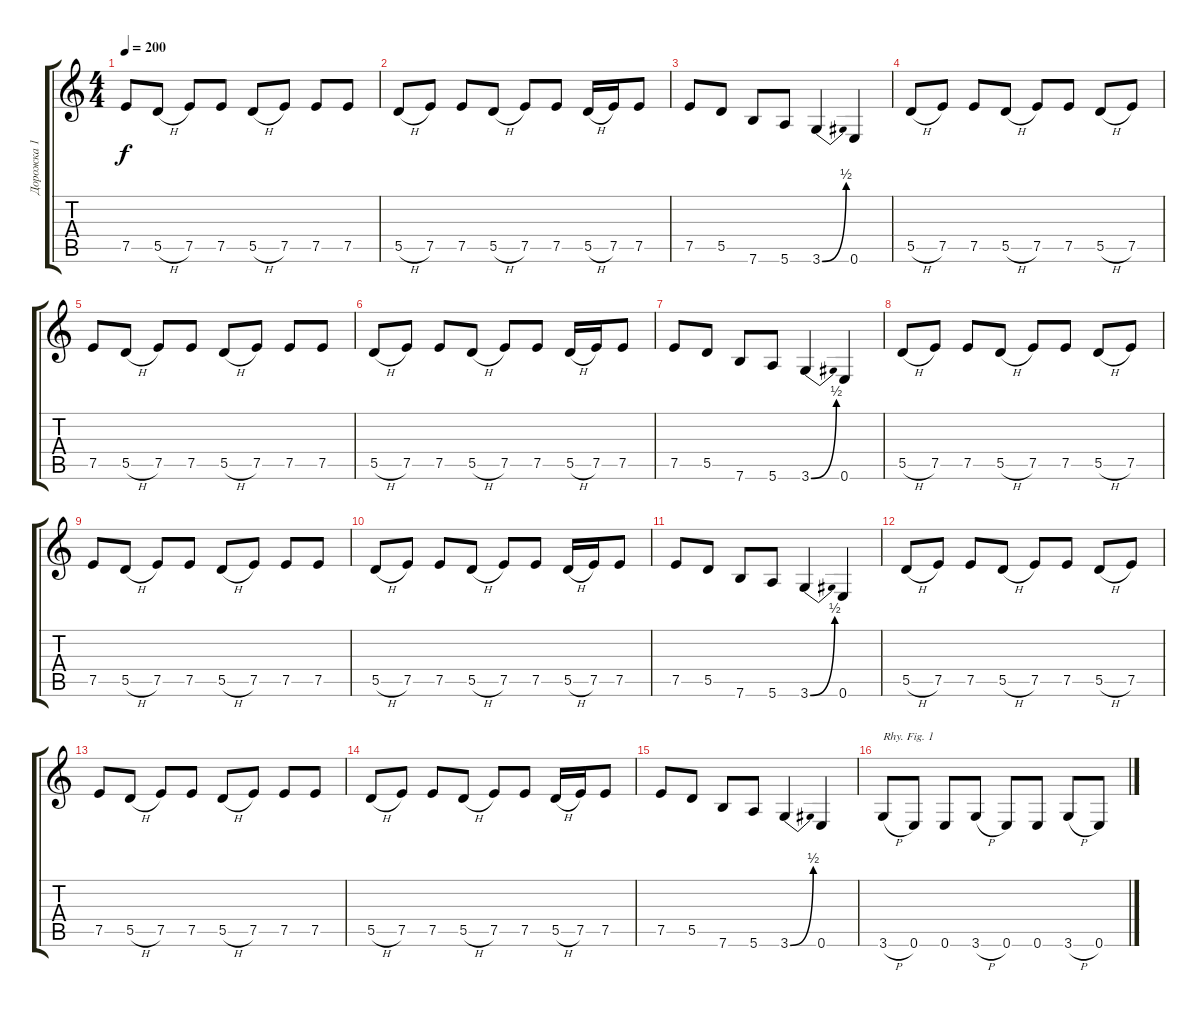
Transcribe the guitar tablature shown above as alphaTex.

\track ("Дорожка 1" "Дорожка 1") {instrument distortionguitar}
\staff {score tabs}
\tuning (E4 B3 G3 D3 A2 E2) {hide}
\ts (4 4)
\tempo 200
\clef g2
\ks c
7.5.8{dy f} 5.5{h}.8 7.5.8 7.5.8 5.5{h}.8 7.5.8 7.5.8 7.5.8 |
5.5{h}.8 7.5.8 7.5.8 5.5{h}.8 7.5.8 7.5.8 5.5{h}.16 7.5.16 7.5.8 |
7.5.8 5.5.8 7.6.8 5.6.8 3.6{be (bend 0 0 60 2)}.4 0.6.4 |
5.5{h}.8 7.5.8 7.5.8 5.5{h}.8 7.5.8 7.5.8 5.5{h}.8 7.5.8 |
7.5.8 5.5{h}.8 7.5.8 7.5.8 5.5{h}.8 7.5.8 7.5.8 7.5.8 |
5.5{h}.8 7.5.8 7.5.8 5.5{h}.8 7.5.8 7.5.8 5.5{h}.16 7.5.16 7.5.8 |
7.5.8 5.5.8 7.6.8 5.6.8 3.6{be (bend 0 0 60 2)}.4 0.6.4 |
5.5{h}.8 7.5.8 7.5.8 5.5{h}.8 7.5.8 7.5.8 5.5{h}.8 7.5.8 |
7.5.8 5.5{h}.8 7.5.8 7.5.8 5.5{h}.8 7.5.8 7.5.8 7.5.8 |
5.5{h}.8 7.5.8 7.5.8 5.5{h}.8 7.5.8 7.5.8 5.5{h}.16 7.5.16 7.5.8 |
7.5.8 5.5.8 7.6.8 5.6.8 3.6{be (bend 0 0 60 2)}.4 0.6.4 |
5.5{h}.8 7.5.8 7.5.8 5.5{h}.8 7.5.8 7.5.8 5.5{h}.8 7.5.8 |
7.5.8 5.5{h}.8 7.5.8 7.5.8 5.5{h}.8 7.5.8 7.5.8 7.5.8 |
5.5{h}.8 7.5.8 7.5.8 5.5{h}.8 7.5.8 7.5.8 5.5{h}.16 7.5.16 7.5.8 |
7.5.8 5.5.8 7.6.8 5.6.8 3.6{be (bend 0 0 60 2)}.4 0.6.4 |
3.6{h}.8{txt "Rhy. Fig. 1"} 0.6.8 0.6.8 3.6{h}.8 0.6.8 0.6.8 3.6{h}.8 0.6.8
